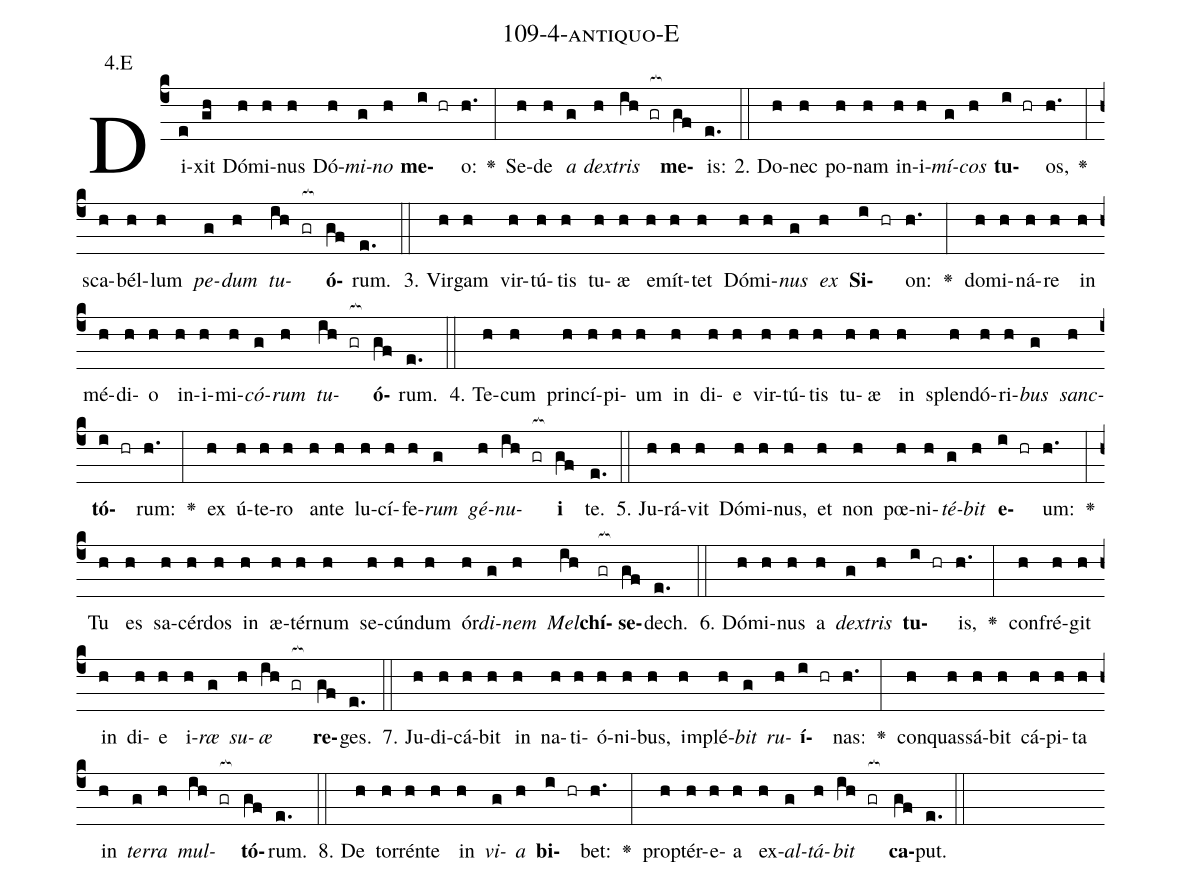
name: 109-4-antiquo-E;
annotation: 4.E;
%%
(c4)Di(e)xit(gh) Dó(h)mi(h)nus(h) Dó(h)<i>mi</i>(g)<i>no</i>(h) <b>me</b>(i hr)o:(h.) <v>\greheightstar</v>(:) Se(h)de(h) <i>a</i>(g) <i>dex</i>(h)<i>tris</i>(ih gr[ocb:1{]) <b>me</b>(gf[ocb:0}])is:(e.) (::)
2. Do(h)nec(h) po(h)nam(h) in(h)i(h)<i>mí</i>(g)<i>cos</i>(h) <b>tu</b>(i hr)os,(h.) <v>\greheightstar</v>(:) sca(h)bél(h)lum(h) <i>pe</i>(g)<i>dum</i>(h) <i>tu</i>(ih gr[ocb:1{])<b>ó</b>(gf[ocb:0}])rum.(e.) (::)
3. Vir(h)gam(h) vir(h)tú(h)tis(h) tu(h)æ(h) e(h)mít(h)tet(h) Dó(h)mi(h)<i>nus</i>(g) <i>ex</i>(h) <b>Si</b>(i hr)on:(h.) <v>\greheightstar</v>(:) do(h)mi(h)ná(h)re(h) in(h) mé(h)di(h)o(h) in(h)i(h)mi(h)<i>có</i>(g)<i>rum</i>(h) <i>tu</i>(ih gr[ocb:1{])<b>ó</b>(gf[ocb:0}])rum.(e.) (::)
4. Te(h)cum(h) prin(h)cí(h)pi(h)um(h) in(h) di(h)e(h) vir(h)tú(h)tis(h) tu(h)æ(h) in(h) splen(h)dó(h)ri(h)<i>bus</i>(g) <i>sanc</i>(h)<b>tó</b>(i hr)rum:(h.) <v>\greheightstar</v>(:) ex(h) ú(h)te(h)ro(h) an(h)te(h) lu(h)cí(h)fe(h)<i>rum</i>(g) <i>gé</i>(h)<i>nu</i>(ih gr[ocb:1{])<b>i</b>(gf[ocb:0}]) te.(e.) (::)
5. Ju(h)rá(h)vit(h) Dó(h)mi(h)nus,(h) et(h) non(h) pœ(h)ni(h)<i>té</i>(g)<i>bit</i>(h) <b>e</b>(i hr)um:(h.) <v>\greheightstar</v>(:) Tu(h) es(h) sa(h)cér(h)dos(h) in(h) æ(h)tér(h)num(h) se(h)cún(h)dum(h) ór(h)<i>di</i>(g)<i>nem</i>(h) <i>Mel</i>(ih)<b>chí</b>(gr[ocb:1{])<b>se</b>(gf[ocb:0}])dech.(e.) (::)
6. Dó(h)mi(h)nus(h) a(h) <i>dex</i>(g)<i>tris</i>(h) <b>tu</b>(i hr)is,(h.) <v>\greheightstar</v>(:) con(h)fré(h)git(h) in(h) di(h)e(h) i(h)<i>ræ</i>(g) <i>su</i>(h)<i>æ</i>(ih gr[ocb:1{]) <b>re</b>(gf[ocb:0}])ges.(e.) (::)
7. Ju(h)di(h)cá(h)bit(h) in(h) na(h)ti(h)ó(h)ni(h)bus,(h) im(h)plé(h)<i>bit</i>(g) <i>ru</i>(h)<b>í</b>(i hr)nas:(h.) <v>\greheightstar</v>(:) con(h)quas(h)sá(h)bit(h) cá(h)pi(h)ta(h) in(h) <i>ter</i>(g)<i>ra</i>(h) <i>mul</i>(ih gr[ocb:1{])<b>tó</b>(gf[ocb:0}])rum.(e.) (::)
8. De(h) tor(h)rén(h)te(h) in(h) <i>vi</i>(g)<i>a</i>(h) <b>bi</b>(i hr)bet:(h.) <v>\greheightstar</v>(:) prop(h)tér(h)e(h)a(h) ex(h)<i>al</i>(g)<i>tá</i>(h)<i>bit</i>(ih gr[ocb:1{]) <b>ca</b>(gf[ocb:0}])put.(e.) (::)
